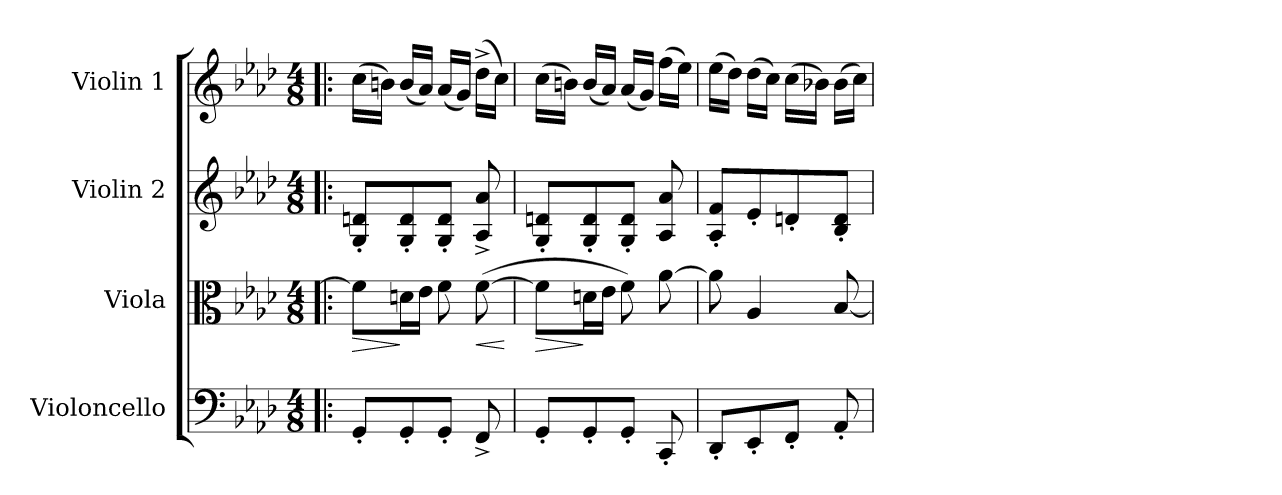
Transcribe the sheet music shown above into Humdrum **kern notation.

**kern	**kern	**dynam	**kern	**kern
*part4	*part3	*part3	*part2	*part1
*staff4	*staff3	*staff3	*staff2	*staff1
*I"Violoncello	*I"Viola	*	*I"Violin 2	*I"Violin 1
*I'Vc	*I'Vla	*	*I'Vln	*I'Vln
*clefF4	*clefC3	*	*clefG2	*clefG2
*k[b-e-a-d-]	*k[b-e-a-d-]	*	*k[b-e-a-d-]	*k[b-e-a-d-]
*M4/8	*M4/8	*	*M4/8	*M4/8
=1!|:	=1!|:	=1!|:	=1!|:	=1!|:
!	!	!LO:HP:b	!	!
8GG'/L	8f\L]	>	8G/' 8dn/'L	(16cc\LL
.	.	.	.	16bn\JJ)
8GG'/	16dn\L	]	8G/' 8d/'	(16b/LL
.	16e-\JJ	.	.	16a-/JJ)
8GG'/J	8f\	.	8G/' 8d/'J	(16a-/LL
.	.	.	.	16g/JJ)
!	!	!LO:HP:b	!	!
8FF^/	([8f\	<	8A-/^ 8a-/^	(16dd-^\LL
.	.	.	.	16cc\JJ)
.	.	[	.	.
=2	=2	=2	=2	=2
!	!	!LO:HP:b	!	!
8GG'/L	8f\L]	>	8G/' 8dn/'L	(16cc\LL
.	.	.	.	16bn\JJ)
8GG'/	16dn\L	]	8G/' 8d/'	(16b/LL
.	16e-\JJ	.	.	16a-/JJ)
8GG'/J	8f\)	.	8G/' 8d/'J	(16a-/LL
.	.	.	.	16g/JJ)
8CC'/	[8a-\	.	8A-/ 8a-/	(16ff\LL
.	.	.	.	16ee-\JJ)
=3	=3	=3	=3	=3
8DD-'/L	8a-\]	.	8A-/' 8f/'L	(16ee-\LL
.	.	.	.	16dd-\JJ)
8EE-'/	4A-/	.	8e-'/	(16dd-\LL
.	.	.	.	16cc\JJ)
8FF'/J	.	.	8dn'/	(16cc\LL
.	.	.	.	16b-X\JJ)
8AA-'/	[8B-/	.	8B-/' 8d/'J	(16b-\LL
.	.	.	.	16cc\JJ)
=	=	=	=	=
*-	*-	*-	*-	*-
